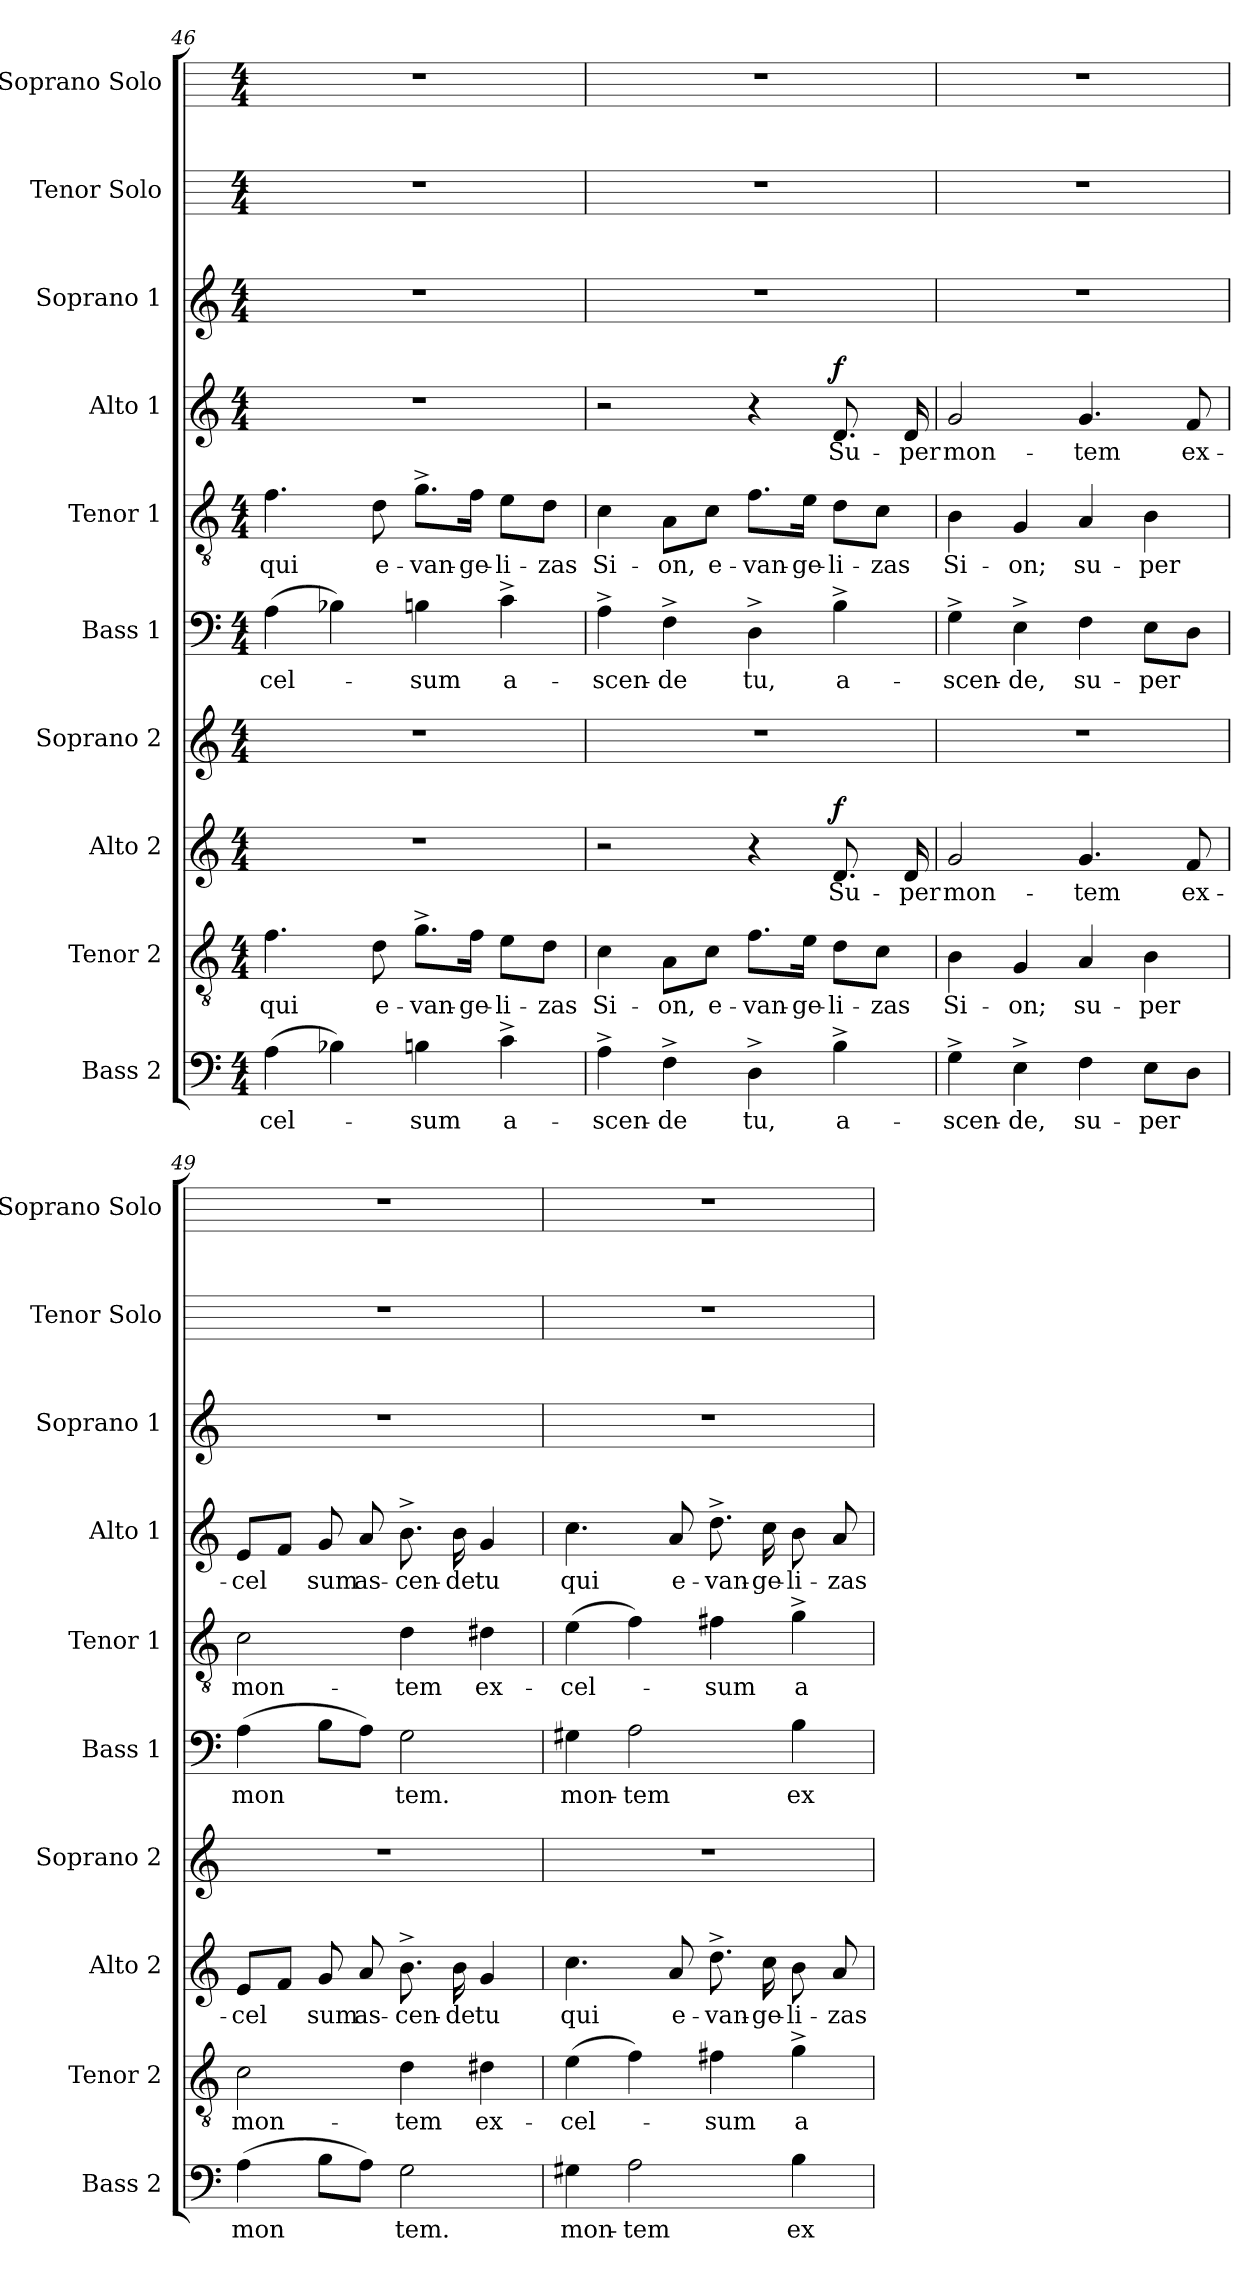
**kern	**text	**kern	**text	**kern	**text	**dynam	**kern	**kern	**text	**kern	**text	**kern	**text	**dynam	**kern	**kern	**kern
*part10	*part10	*part9	*part9	*part8	*part8	*part8	*part7	*part6	*part6	*part5	*part5	*part4	*part4	*part4	*part3	*part2	*part1
*staff10	*staff10	*staff9	*staff9	*staff8	*staff8	*staff8	*staff7	*staff6	*staff6	*staff5	*staff5	*staff4	*staff4	*staff4	*staff3	*staff2	*staff1
*I"Bass 2	*	*I"Tenor 2	*	*I"Alto 2	*	*	*I"Soprano 2	*I"Bass 1	*	*I"Tenor 1	*	*I"Alto 1	*	*	*I"Soprano 1	*I"Tenor Solo	*I"Soprano Solo
*I'Bass 2	*	*I'Tenor 2	*	*I'Alto 2	*	*	*I'Soprano 2	*I'Bass 1	*	*I'Tenor 1	*	*I'Alto 1	*	*	*I'Soprano 1	*I'Tenor Solo	*I'Soprano Solo
!!LO:LB:g=z
*clefF4	*	*clefGv2	*	*clefG2	*	*	*clefG2	*clefF4	*	*clefGv2	*	*clefG2	*	*	*clefG2	*	*
*k[]	*	*k[]	*	*k[]	*	*	*k[]	*k[]	*	*k[]	*	*k[]	*	*	*k[]	*	*
*C:	*	*C:	*	*C:	*	*	*C:	*C:	*	*C:	*	*C:	*	*	*C:	*	*
*M4/4	*	*M4/4	*	*M4/4	*	*	*M4/4	*M4/4	*	*M4/4	*	*M4/4	*	*	*M4/4	*M4/4	*M4/4
=46	=46	=46	=46	=46	=46	=46	=46	=46	=46	=46	=46	=46	=46	=46	=46	=46	=46
!	!LO:LY:b	!	!LO:LY:b	!	!	!	!	!	!LO:LY:b	!	!LO:LY:b	!	!	!	!	!	!
(>4A	-cel-	4.f	qui	1r	.	.	1r	(>4A	-cel-	4.f	qui	1r	.	.	1r	1r	1r
4B-X)	.	.	.	.	.	.	.	4B-X)	.	.	.	.	.	.	.	.	.
!	!	!	!LO:LY:b	!	!	!	!	!	!	!	!LO:LY:b	!	!	!	!	!	!
.	.	8d	e-	.	.	.	.	.	.	8d	e-	.	.	.	.	.	.
!	!LO:LY:b	!	!LO:LY:b	!	!	!	!	!	!LO:LY:b	!	!LO:LY:b	!	!	!	!	!	!
4Bn	-sum	8.g^\L	-van-	.	.	.	.	4Bn	-sum	8.g^\L	-van-	.	.	.	.	.	.
!	!	!	!LO:LY:b	!	!	!	!	!	!	!	!LO:LY:b	!	!	!	!	!	!
.	.	16f\Jk	-ge-	.	.	.	.	.	.	16f\Jk	-ge-	.	.	.	.	.	.
!	!LO:LY:b	!	!LO:LY:b	!	!	!	!	!	!LO:LY:b	!	!LO:LY:b	!	!	!	!	!	!
4c^	a-	8e\L	-li-	.	.	.	.	4c^	a-	8e\L	-li-	.	.	.	.	.	.
!	!	!	!LO:LY:b	!	!	!	!	!	!	!	!LO:LY:b	!	!	!	!	!	!
.	.	8d\J	-zas	.	.	.	.	.	.	8d\J	-zas	.	.	.	.	.	.
=47	=47	=47	=47	=47	=47	=47	=47	=47	=47	=47	=47	=47	=47	=47	=47	=47	=47
!	!LO:LY:b	!	!LO:LY:b	!	!	!	!	!	!LO:LY:b	!	!LO:LY:b	!	!	!	!	!	!
4A^	-scen-	4c	Si-	2r	.	.	1r	4A^	-scen-	4c	Si-	2r	.	.	1r	1r	1r
!	!LO:LY:b	!	!LO:LY:b	!	!	!	!	!	!LO:LY:b	!	!LO:LY:b	!	!	!	!	!	!
4F^	-de	8A\L	-on,	.	.	.	.	4F^	-de	8A\L	-on,	.	.	.	.	.	.
!	!	!	!LO:LY:b	!	!	!	!	!	!	!	!LO:LY:b	!	!	!	!	!	!
.	.	8c\J	e-	.	.	.	.	.	.	8c\J	e-	.	.	.	.	.	.
!	!LO:LY:b	!	!LO:LY:b	!	!	!	!	!	!LO:LY:b	!	!LO:LY:b	!	!	!	!	!	!
4D^	tu,	8.f\L	-van-	4r	.	.	.	4D^	tu,	8.f\L	-van-	4r	.	.	.	.	.
!	!	!	!LO:LY:b	!	!	!	!	!	!	!	!LO:LY:b	!	!	!	!	!	!
.	.	16e\Jk	-ge-	.	.	.	.	.	.	16e\Jk	-ge-	.	.	.	.	.	.
!	!LO:LY:b	!	!LO:LY:b	!	!LO:LY:b	!LO:DY:a	!	!	!LO:LY:b	!	!LO:LY:b	!	!LO:LY:b	!LO:DY:a	!	!	!
4B^	a-	8d\L	-li-	8.d	Su-	f	.	4B^	a-	8d\L	-li-	8.d	Su-	f	.	.	.
!	!	!	!LO:LY:b	!	!	!	!	!	!	!	!LO:LY:b	!	!	!	!	!	!
.	.	8c\J	-zas	.	.	.	.	.	.	8c\J	-zas	.	.	.	.	.	.
!	!	!	!	!	!LO:LY:b	!	!	!	!	!	!	!	!LO:LY:b	!	!	!	!
.	.	.	.	16d	-per	.	.	.	.	.	.	16d	-per	.	.	.	.
=48	=48	=48	=48	=48	=48	=48	=48	=48	=48	=48	=48	=48	=48	=48	=48	=48	=48
!	!LO:LY:b	!	!LO:LY:b	!	!LO:LY:b	!	!	!	!LO:LY:b	!	!LO:LY:b	!	!LO:LY:b	!	!	!	!
4G^	-scen-	4B	Si-	2g	mon-	.	1r	4G^	-scen-	4B	Si-	2g	mon-	.	1r	1r	1r
!	!LO:LY:b	!	!LO:LY:b	!	!	!	!	!	!LO:LY:b	!	!LO:LY:b	!	!	!	!	!	!
4E^	-de,	4G	-on;	.	.	.	.	4E^	-de,	4G	-on;	.	.	.	.	.	.
!	!LO:LY:b	!	!LO:LY:b	!	!LO:LY:b	!	!	!	!LO:LY:b	!	!LO:LY:b	!	!LO:LY:b	!	!	!	!
4F	su-	4A	su-	4.g	-tem	.	.	4F	su-	4A	su-	4.g	-tem	.	.	.	.
!	!LO:LY:b	!	!LO:LY:b	!	!	!	!	!	!LO:LY:b	!	!LO:LY:b	!	!	!	!	!	!
8EL	-per	4B	-per	.	.	.	.	8EL	-per	4B	-per	.	.	.	.	.	.
!	!	!	!	!	!LO:LY:b	!	!	!	!	!	!	!	!LO:LY:b	!	!	!	!
8DJ	.	.	.	8f	ex-	.	.	8DJ	.	.	.	8f	ex-	.	.	.	.
=49	=49	=49	=49	=49	=49	=49	=49	=49	=49	=49	=49	=49	=49	=49	=49	=49	=49
!	!LO:LY:b	!	!LO:LY:b	!	!LO:LY:b	!	!	!	!LO:LY:b	!	!LO:LY:b	!	!LO:LY:b	!	!	!	!
(>4A	mon	2c	mon-	8eL	-cel	.	1r	(>4A	mon	2c	mon-	8eL	-cel	.	1r	1r	1r
.	.	.	.	8fJ	.	.	.	.	.	.	.	8fJ	.	.	.	.	.
!	!	!	!	!	!LO:LY:b	!	!	!	!	!	!	!	!LO:LY:b	!	!	!	!
8BL	.	.	.	8g	sum	.	.	8BL	.	.	.	8g	sum	.	.	.	.
!	!	!	!	!	!LO:LY:b	!	!	!	!	!	!	!	!LO:LY:b	!	!	!	!
8AJ)	.	.	.	8a	as-	.	.	8AJ)	.	.	.	8a	as-	.	.	.	.
!	!LO:LY:b	!	!LO:LY:b	!	!LO:LY:b	!	!	!	!LO:LY:b	!	!LO:LY:b	!	!LO:LY:b	!	!	!	!
2G	tem.	4d	-tem	8.b^	-cen-	.	.	2G	tem.	4d	-tem	8.b^	-cen-	.	.	.	.
!	!	!	!	!	!LO:LY:b	!	!	!	!	!	!	!	!LO:LY:b	!	!	!	!
.	.	.	.	16b	-de	.	.	.	.	.	.	16b	-de	.	.	.	.
!	!	!	!LO:LY:b	!	!LO:LY:b	!	!	!	!	!	!LO:LY:b	!	!LO:LY:b	!	!	!	!
.	.	4d#X	ex-	4g	tu	.	.	.	.	4d#X	ex-	4g	tu	.	.	.	.
=50	=50	=50	=50	=50	=50	=50	=50	=50	=50	=50	=50	=50	=50	=50	=50	=50	=50
!	!LO:LY:b	!	!LO:LY:b	!	!LO:LY:b	!	!	!	!LO:LY:b	!	!LO:LY:b	!	!LO:LY:b	!	!	!	!
4G#X	mon-	(>4e	-cel-	4.cc	qui	.	1r	4G#X	mon-	(>4e	-cel-	4.cc	qui	.	1r	1r	1r
!	!LO:LY:b	!	!	!	!	!	!	!	!LO:LY:b	!	!	!	!	!	!	!	!
2A	-tem	4f)	.	.	.	.	.	2A	-tem	4f)	.	.	.	.	.	.	.
!	!	!	!	!	!LO:LY:b	!	!	!	!	!	!	!	!LO:LY:b	!	!	!	!
.	.	.	.	8a	e-	.	.	.	.	.	.	8a	e-	.	.	.	.
!	!	!	!LO:LY:b	!	!LO:LY:b	!	!	!	!	!	!LO:LY:b	!	!LO:LY:b	!	!	!	!
.	.	4f#X	-sum	8.dd^	-van-	.	.	.	.	4f#X	-sum	8.dd^	-van-	.	.	.	.
!	!	!	!	!	!LO:LY:b	!	!	!	!	!	!	!	!LO:LY:b	!	!	!	!
.	.	.	.	16cc	-ge-	.	.	.	.	.	.	16cc	-ge-	.	.	.	.
!	!LO:LY:b	!	!LO:LY:b	!	!LO:LY:b	!	!	!	!LO:LY:b	!	!LO:LY:b	!	!LO:LY:b	!	!	!	!
4B	ex-	4g^	a-	8b	-li-	.	.	4B	ex-	4g^	a-	8b	-li-	.	.	.	.
!	!	!	!	!	!LO:LY:b	!	!	!	!	!	!	!	!LO:LY:b	!	!	!	!
.	.	.	.	8a	-zas	.	.	.	.	.	.	8a	-zas	.	.	.	.
=	=	=	=	=	=	=	=	=	=	=	=	=	=	=	=	=	=
*-	*-	*-	*-	*-	*-	*-	*-	*-	*-	*-	*-	*-	*-	*-	*-	*-	*-
